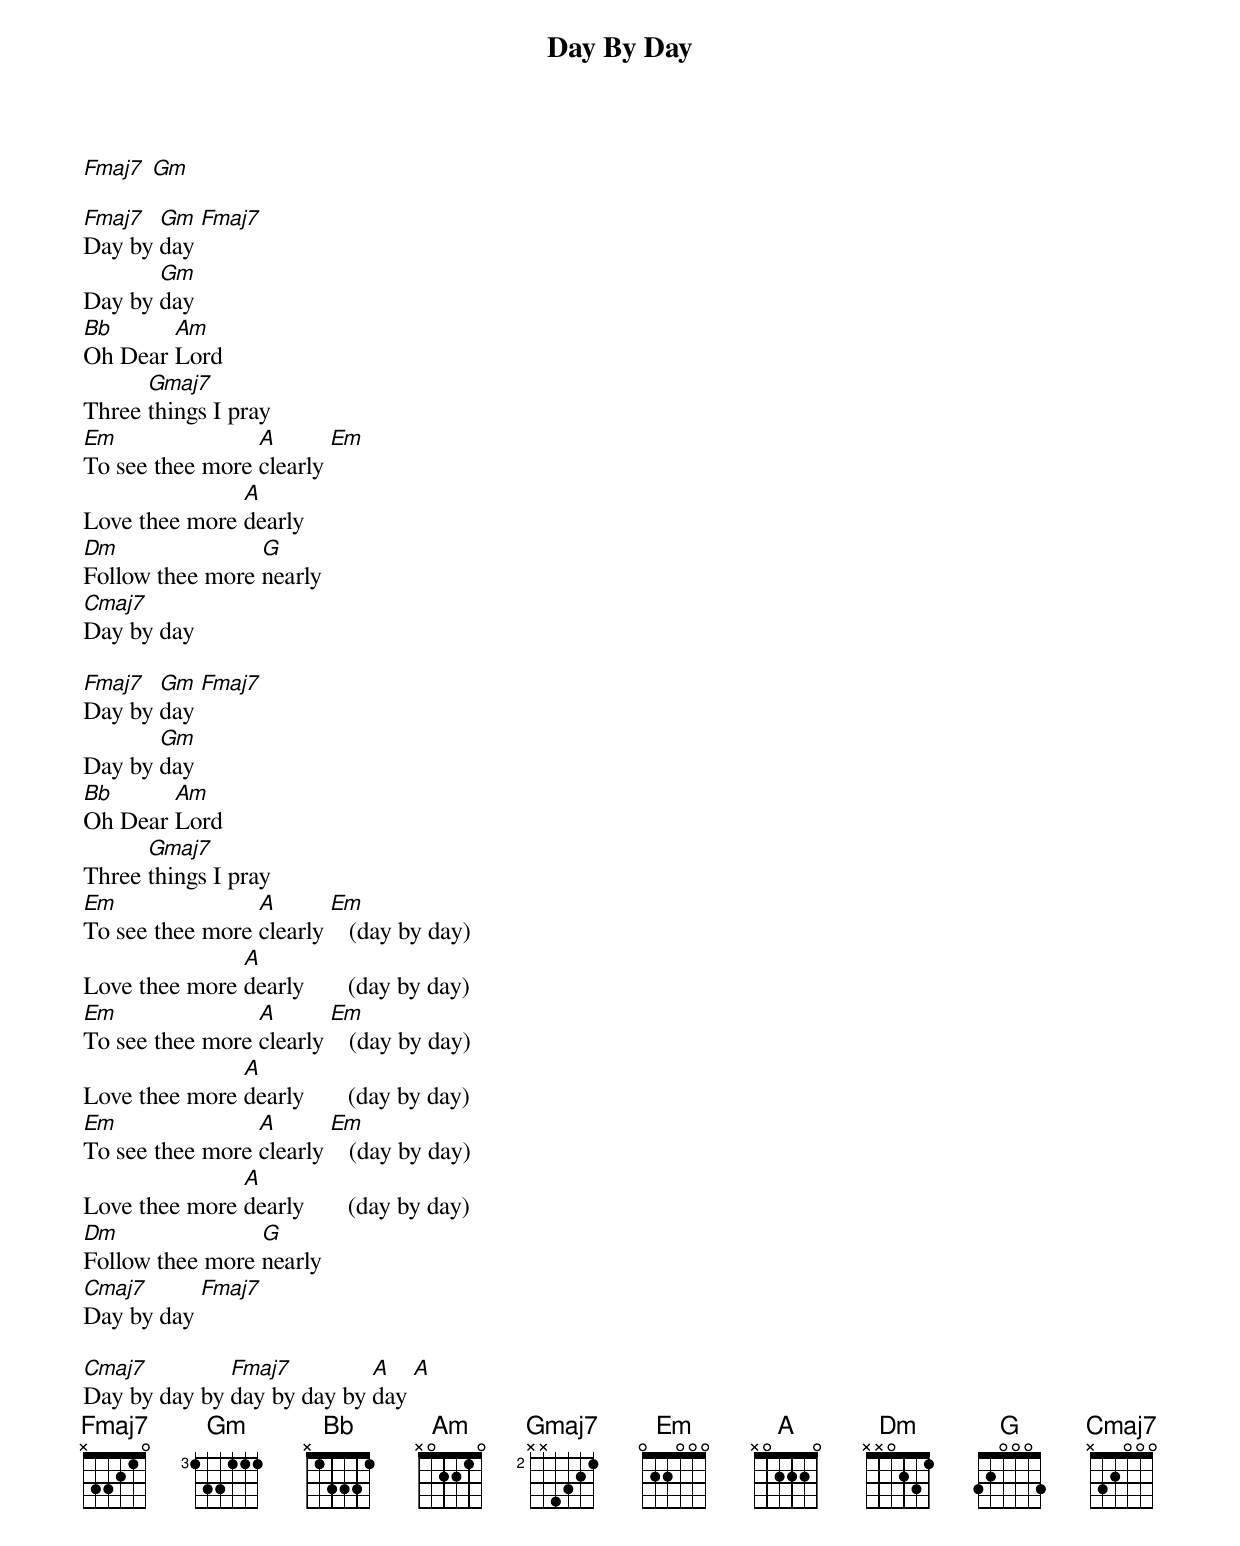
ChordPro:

{Title: Day By Day}
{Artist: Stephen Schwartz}

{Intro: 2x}
[Fmaj7] [Gm]

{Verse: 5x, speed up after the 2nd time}
[Fmaj7]Day by [Gm]day [Fmaj7]
Day by [Gm]day
[Bb]Oh Dear [Am]Lord
Three [Gmaj7]things I pray
[Em]To see thee more [A]clearly [Em]
Love thee more [A]dearly
[Dm]Follow thee more [G]nearly
[Cmaj7]Day by day

{Last Verse}
[Fmaj7]Day by [Gm]day [Fmaj7]
Day by [Gm]day
[Bb]Oh Dear [Am]Lord
Three [Gmaj7]things I pray
[Em]To see thee more [A]clearly [Em]   (day by day)
Love thee more [A]dearly       (day by day)
[Em]To see thee more [A]clearly [Em]   (day by day)
Love thee more [A]dearly       (day by day)
[Em]To see thee more [A]clearly [Em]   (day by day)
Love thee more [A]dearly       (day by day)
[Dm]Follow thee more [G]nearly
[Cmaj7]Day by day [Fmaj7]

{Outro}
[Cmaj7]Day by day by [Fmaj7]day by day by [A]day [A]
